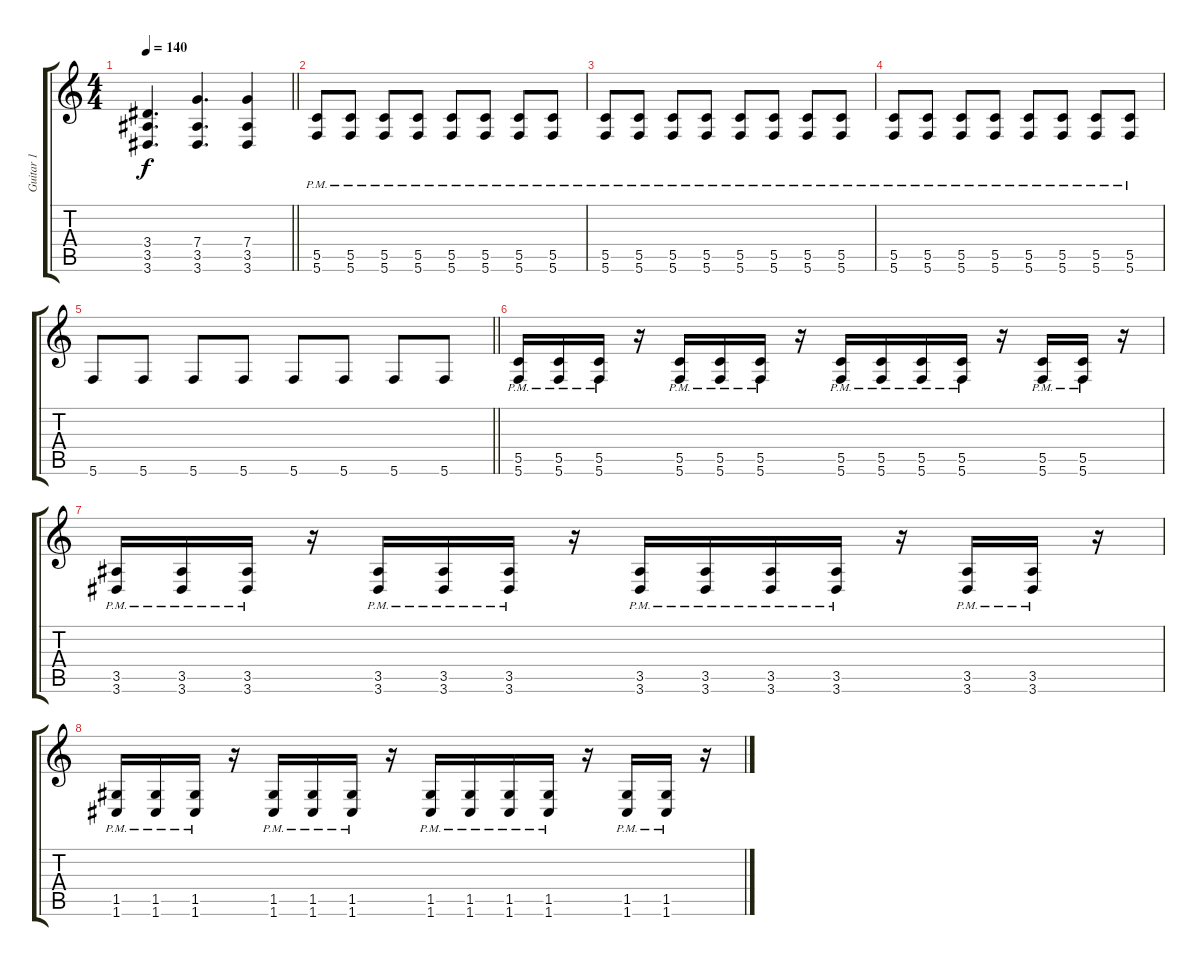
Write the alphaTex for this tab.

\track ("Guitar 1" "Guitar 1") {instrument distortionguitar}
\staff {score tabs}
\tuning (D4 A3 F3 C3 G2 C2) {hide}
\ts (4 4)
\tempo 140
\clef g2
\barLineRight lightlight
\ks c
(3.4 3.5 3.6).4{d dy f} (7.4 3.5 3.6).4{d} (7.4 3.5 3.6).4 |
\section ("" " ")
(5.5{pm} 5.6{pm}).8 (5.5{pm} 5.6{pm}).8 (5.5{pm} 5.6{pm}).8 (5.5{pm} 5.6{pm}).8 (5.5{pm} 5.6{pm}).8 (5.5{pm} 5.6{pm}).8 (5.5{pm} 5.6{pm}).8 (5.5{pm} 5.6{pm}).8 |
(5.5{pm} 5.6{pm}).8 (5.5{pm} 5.6{pm}).8 (5.5{pm} 5.6{pm}).8 (5.5{pm} 5.6{pm}).8 (5.5{pm} 5.6{pm}).8 (5.5{pm} 5.6{pm}).8 (5.5{pm} 5.6{pm}).8 (5.5{pm} 5.6{pm}).8 |
(5.5{pm} 5.6{pm}).8 (5.5{pm} 5.6{pm}).8 (5.5{pm} 5.6{pm}).8 (5.5{pm} 5.6{pm}).8 (5.5{pm} 5.6{pm}).8 (5.5{pm} 5.6{pm}).8 (5.5{pm} 5.6{pm}).8 (5.5{pm} 5.6{pm}).8 |
\barLineRight lightlight
5.6.8 5.6.8 5.6.8 5.6.8 5.6.8 5.6.8 5.6.8 5.6.8 |
\section ("" " ")
(5.5{pm} 5.6{pm}).16 (5.5{pm} 5.6{pm}).16 (5.5{pm} 5.6{pm}).16 r.16 (5.5{pm} 5.6{pm}).16 (5.5{pm} 5.6{pm}).16 (5.5{pm} 5.6{pm}).16 r.16 (5.5{pm} 5.6{pm}).16 (5.5{pm} 5.6{pm}).16 (5.5{pm} 5.6{pm}).16 (5.5{pm} 5.6{pm}).16 r.16 (5.5{pm} 5.6{pm}).16 (5.5{pm} 5.6{pm}).16 r.16 |
(3.5{pm} 3.6{pm}).16 (3.5{pm} 3.6{pm}).16 (3.5{pm} 3.6{pm}).16 r.16 (3.5{pm} 3.6{pm}).16 (3.5{pm} 3.6{pm}).16 (3.5{pm} 3.6{pm}).16 r.16 (3.5{pm} 3.6{pm}).16 (3.5{pm} 3.6{pm}).16 (3.5{pm} 3.6{pm}).16 (3.5{pm} 3.6{pm}).16 r.16 (3.5{pm} 3.6{pm}).16 (3.5{pm} 3.6{pm}).16 r.16 |
(1.5{pm} 1.6{pm}).16 (1.5{pm} 1.6{pm}).16 (1.5{pm} 1.6{pm}).16 r.16 (1.5{pm} 1.6{pm}).16 (1.5{pm} 1.6{pm}).16 (1.5{pm} 1.6{pm}).16 r.16 (1.5{pm} 1.6{pm}).16 (1.5{pm} 1.6{pm}).16 (1.5{pm} 1.6{pm}).16 (1.5{pm} 1.6{pm}).16 r.16 (1.5{pm} 1.6{pm}).16 (1.5{pm} 1.6{pm}).16 r.16
